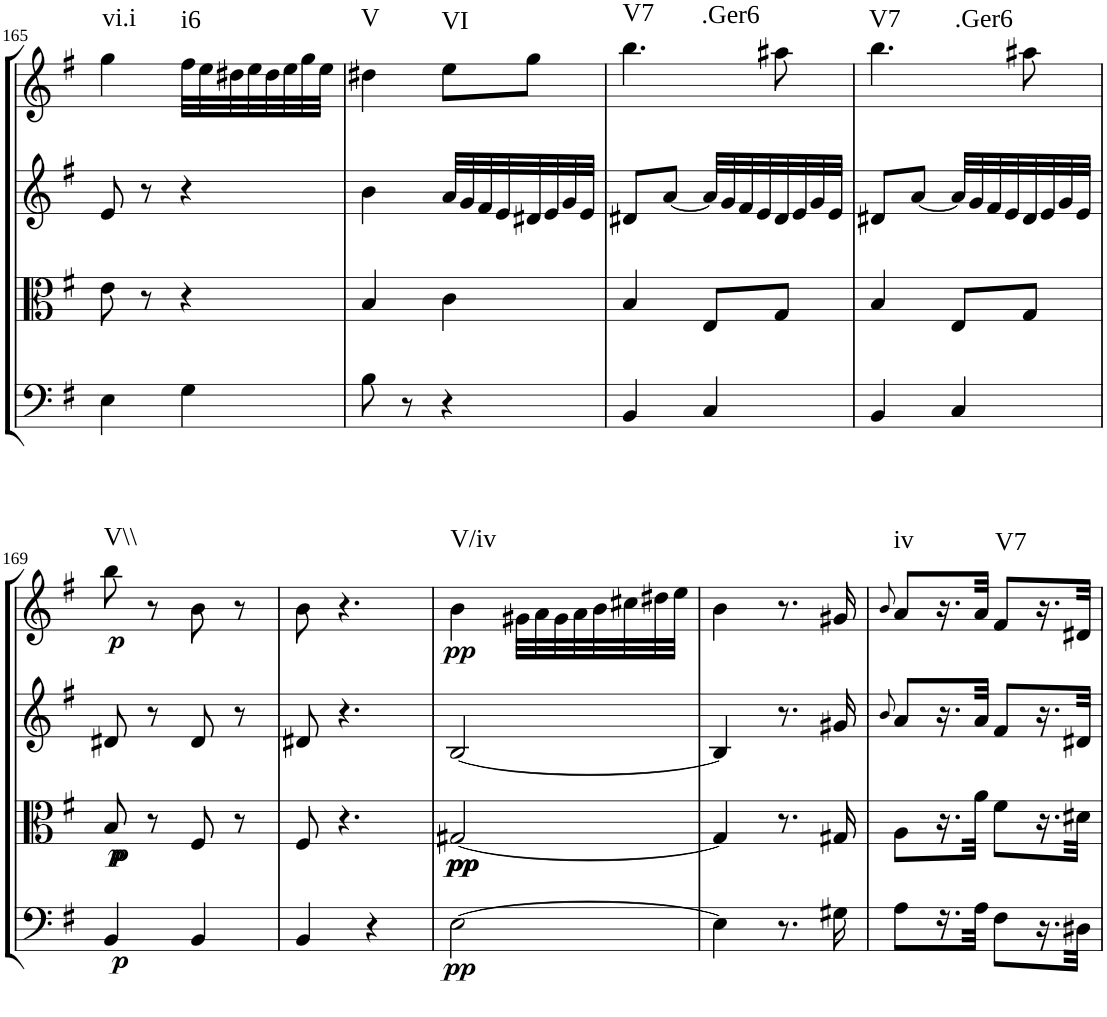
**kern	**dynam	**kern	**dynam	**kern	**kern	**dynam	**harte
*part4	*part4	*part3	*part3	*part2	*part1	*part1	*part1
*staff4	*staff4	*staff3	*staff3	*staff2	*staff1	*staff1	*
*I"Cello	*	*I"Viola	*	*I"2nd Violin	*I"1st Violin	*	*
*	*	*I'Vla	*	*I'Vln	*I'Vln	*	*
!!LO:PB:g=z
*clefF4	*	*clefC3	*	*clefG2	*clefG2	*	*
*k[f#]	*	*k[f#]	*	*k[f#]	*k[f#]	*	*
*G:	*	*G:	*	*G:	*G:	*	*
*M2/4	*	*M2/4	*	*M2/4	*M2/4	*	*
=165	=165	=165	=165	=165	=165	=165	=165
!	!	!	!	!	!	!	!LO:H:kt=vi.i
4E\	.	8e\	.	8e/	4gg\	.	N
.	.	8r	.	8r	.	.	.
!	!	!	!	!	!	!	!LO:H:kt=i6
4G\	.	4r	.	4r	32ff#\LLL	.	N
.	.	.	.	.	32ee\	.	.
.	.	.	.	.	32dd#X\	.	.
.	.	.	.	.	32ee\	.	.
.	.	.	.	.	32dd#\	.	.
.	.	.	.	.	32ee\	.	.
.	.	.	.	.	32gg\	.	.
.	.	.	.	.	32ee\JJJ	.	.
=166	=166	=166	=166	=166	=166	=166	=166
!	!	!	!	!	!	!	!LO:H:kt=V
8B\	.	4B/	.	4b\	4dd#X\	.	N
8r	.	.	.	.	.	.	.
!	!	!	!	!	!	!	!LO:H:kt=VI
4r	.	4c\	.	32a/LLL	8ee\L	.	N
.	.	.	.	32g/	.	.	.
.	.	.	.	32f#/	.	.	.
.	.	.	.	32e/	.	.	.
.	.	.	.	32d#X/	8gg\J	.	.
.	.	.	.	32e/	.	.	.
.	.	.	.	32g/	.	.	.
.	.	.	.	32e/JJJ	.	.	.
=167	=167	=167	=167	=167	=167	=167	=167
!	!	!	!	!	!	!	!LO:H:n=1:kt=V7
!	!	!	!	!	!	!	!LO:H:n=2:kt=.Ger6
4BB/	.	4B/	.	8d#X/L	4.bb\	.	N N
.	.	.	.	[8a/J	.	.	.
4C/	.	8E/L	.	32a/LLL]	.	.	.
.	.	.	.	32g/	.	.	.
.	.	.	.	32f#/	.	.	.
.	.	.	.	32e/	.	.	.
.	.	8G/J	.	32d#/	8aa#X\	.	.
.	.	.	.	32e/	.	.	.
.	.	.	.	32g/	.	.	.
.	.	.	.	32e/JJJ	.	.	.
=168	=168	=168	=168	=168	=168	=168	=168
!	!	!	!	!	!	!	!LO:H:n=1:kt=V7
!	!	!	!	!	!	!	!LO:H:n=2:kt=.Ger6
4BB/	.	4B/	.	8d#X/L	4.bb\	.	N N
.	.	.	.	[8a/J	.	.	.
4C/	.	8E/L	.	32a/LLL]	.	.	.
.	.	.	.	32g/	.	.	.
.	.	.	.	32f#/	.	.	.
.	.	.	.	32e/	.	.	.
.	.	8G/J	.	32d#/	8aa#X\	.	.
.	.	.	.	32e/	.	.	.
.	.	.	.	32g/	.	.	.
.	.	.	.	32e/JJJ	.	.	.
!!LO:LB:g=z
=169	=169	=169	=169	=169	=169	=169	=169
!	!LO:DY:b	!	!LO:DY:b	!	!	!	!
!	!	!	!LO:DY:n=1:b	!	!	!LO:DY:b	!LO:H:kt=V\\
4BB/	p	8B/	p p	8d#X/	8bb\	p	N
.	.	8r	.	8r	8r	.	.
4BB/	.	8F#/	.	8d#/	8b\	.	.
.	.	8r	.	8r	8r	.	.
=170	=170	=170	=170	=170	=170	=170	=170
4BB/	.	8F#/	.	8d#X/	8b\	.	.
.	.	4.r	.	4.r	4.r	.	.
4r	.	.	.	.	.	.	.
=171	=171	=171	=171	=171	=171	=171	=171
!	!LO:DY:b	!	!LO:DY:b	!	!	!	!
!	!	!	!LO:DY:n=1:b	!	!	!LO:DY:b	!LO:H:kt=V/iv
[2E\	pp	[2G#X/	pp pp	[2B/	4b\	pp	N
.	.	.	.	.	32g#X\LLL	.	.
.	.	.	.	.	32a\	.	.
.	.	.	.	.	32g#\	.	.
.	.	.	.	.	32a\	.	.
.	.	.	.	.	32b\	.	.
.	.	.	.	.	32cc#X\	.	.
.	.	.	.	.	32dd#X\	.	.
.	.	.	.	.	32ee\JJJ	.	.
=172	=172	=172	=172	=172	=172	=172	=172
4E\]	.	4G#/]	.	4B/]	4b\	.	.
8.r	.	8.r	.	8.r	8.r	.	.
16G#X\	.	16G#X/	.	16g#X/	16g#X/	.	.
=173	=173	=173	=173	=173	=173	=173	=173
.	.	.	.	8qb/	8qb/	.	.
!	!	!	!	!	!	!	!LO:H:kt=iv
8A\L	.	8A\L	.	8a/L	8a/L	.	N
16.r	.	16.r	.	16.r	16.r	.	.
32A\JJk	.	32a\JJk	.	32a/JJk	32a/JJk	.	.
!	!	!	!	!	!	!	!LO:H:kt=V7
8F#\L	.	8f#\L	.	8f#/L	8f#/L	.	N
16.r	.	16.r	.	16.r	16.r	.	.
32D#X\JJk	.	32d#X\JJk	.	32d#X/JJk	32d#X/JJk	.	.
=	=	=	=	=	=	=	=
*-	*-	*-	*-	*-	*-	*-	*-
